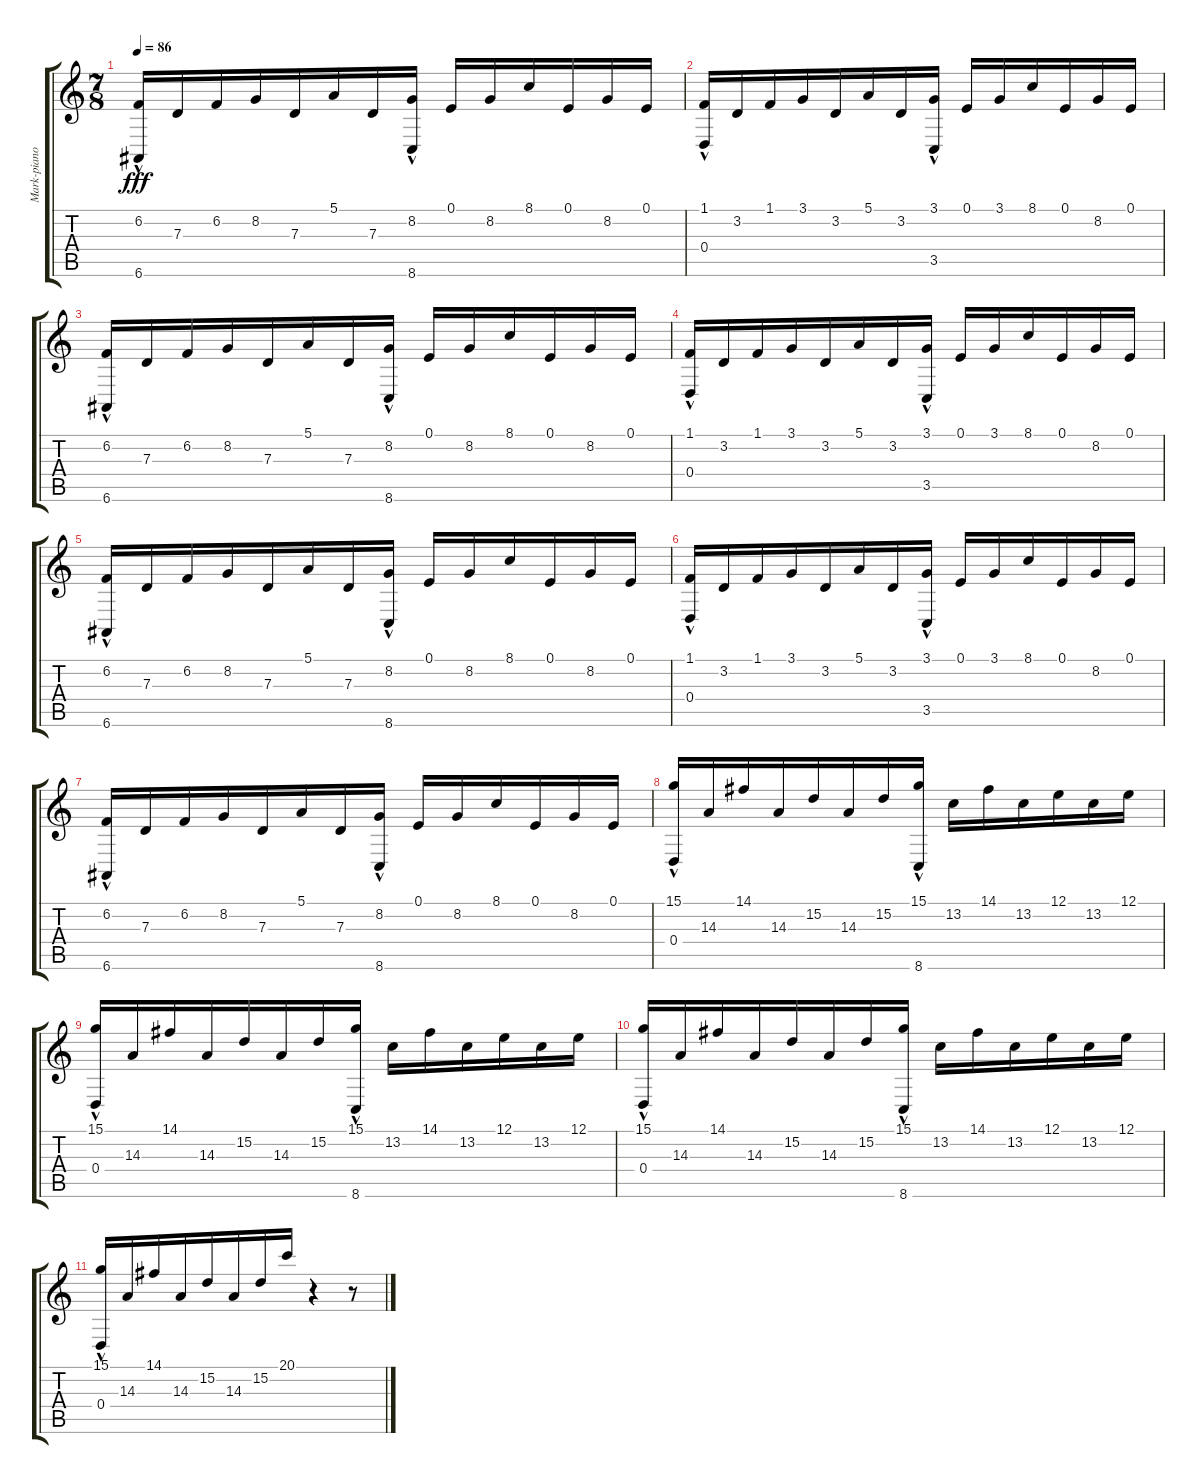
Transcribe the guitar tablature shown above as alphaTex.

\track ("Mark-piano" "Mark-piano") {instrument honkytonkpiano}
\staff {score tabs}
\tuning (E4 B3 G3 D3 A2 E2) {hide}
\ts (7 8)
\tempo 86
\clef g2
\ks c
(6.2 6.6{hac}).16{dy fff} 7.3.16 6.2.16 8.2.16 7.3.16 5.1.16 7.3.16 (8.2 8.6{hac}).16 0.1.16 8.2.16 8.1.16 0.1.16 8.2.16 0.1.16 |
(1.1 0.4{hac}).16 3.2.16 1.1.16 3.1.16 3.2.16 5.1.16 3.2.16 (3.1 3.5{hac}).16 0.1.16 3.1.16 8.1.16 0.1.16 8.2.16 0.1.16 |
(6.2 6.6{hac}).16 7.3.16 6.2.16 8.2.16 7.3.16 5.1.16 7.3.16 (8.2 8.6{hac}).16 0.1.16 8.2.16 8.1.16 0.1.16 8.2.16 0.1.16 |
(1.1 0.4{hac}).16 3.2.16 1.1.16 3.1.16 3.2.16 5.1.16 3.2.16 (3.1 3.5{hac}).16 0.1.16 3.1.16 8.1.16 0.1.16 8.2.16 0.1.16 |
(6.2 6.6{hac}).16 7.3.16 6.2.16 8.2.16 7.3.16 5.1.16 7.3.16 (8.2 8.6{hac}).16 0.1.16 8.2.16 8.1.16 0.1.16 8.2.16 0.1.16 |
(1.1 0.4{hac}).16 3.2.16 1.1.16 3.1.16 3.2.16 5.1.16 3.2.16 (3.1 3.5{hac}).16 0.1.16 3.1.16 8.1.16 0.1.16 8.2.16 0.1.16 |
(6.2 6.6{hac}).16 7.3.16 6.2.16 8.2.16 7.3.16 5.1.16 7.3.16 (8.2 8.6{hac}).16 0.1.16 8.2.16 8.1.16 0.1.16 8.2.16 0.1.16 |
(15.1 0.4{hac}).16 14.3.16 14.1.16 14.3.16 15.2.16 14.3.16 15.2.16 (15.1 8.6{hac}).16 13.2.16 14.1.16 13.2.16 12.1.16 13.2.16 12.1.16 |
(15.1 0.4{hac}).16 14.3.16 14.1.16 14.3.16 15.2.16 14.3.16 15.2.16 (15.1 8.6{hac}).16 13.2.16 14.1.16 13.2.16 12.1.16 13.2.16 12.1.16 |
(15.1 0.4{hac}).16 14.3.16 14.1.16 14.3.16 15.2.16 14.3.16 15.2.16 (15.1 8.6{hac}).16 13.2.16 14.1.16 13.2.16 12.1.16 13.2.16 12.1.16 |
(15.1 0.4{hac}).16 14.3.16 14.1.16 14.3.16 15.2.16 14.3.16 15.2.16 20.1.16 r.4 r.8
